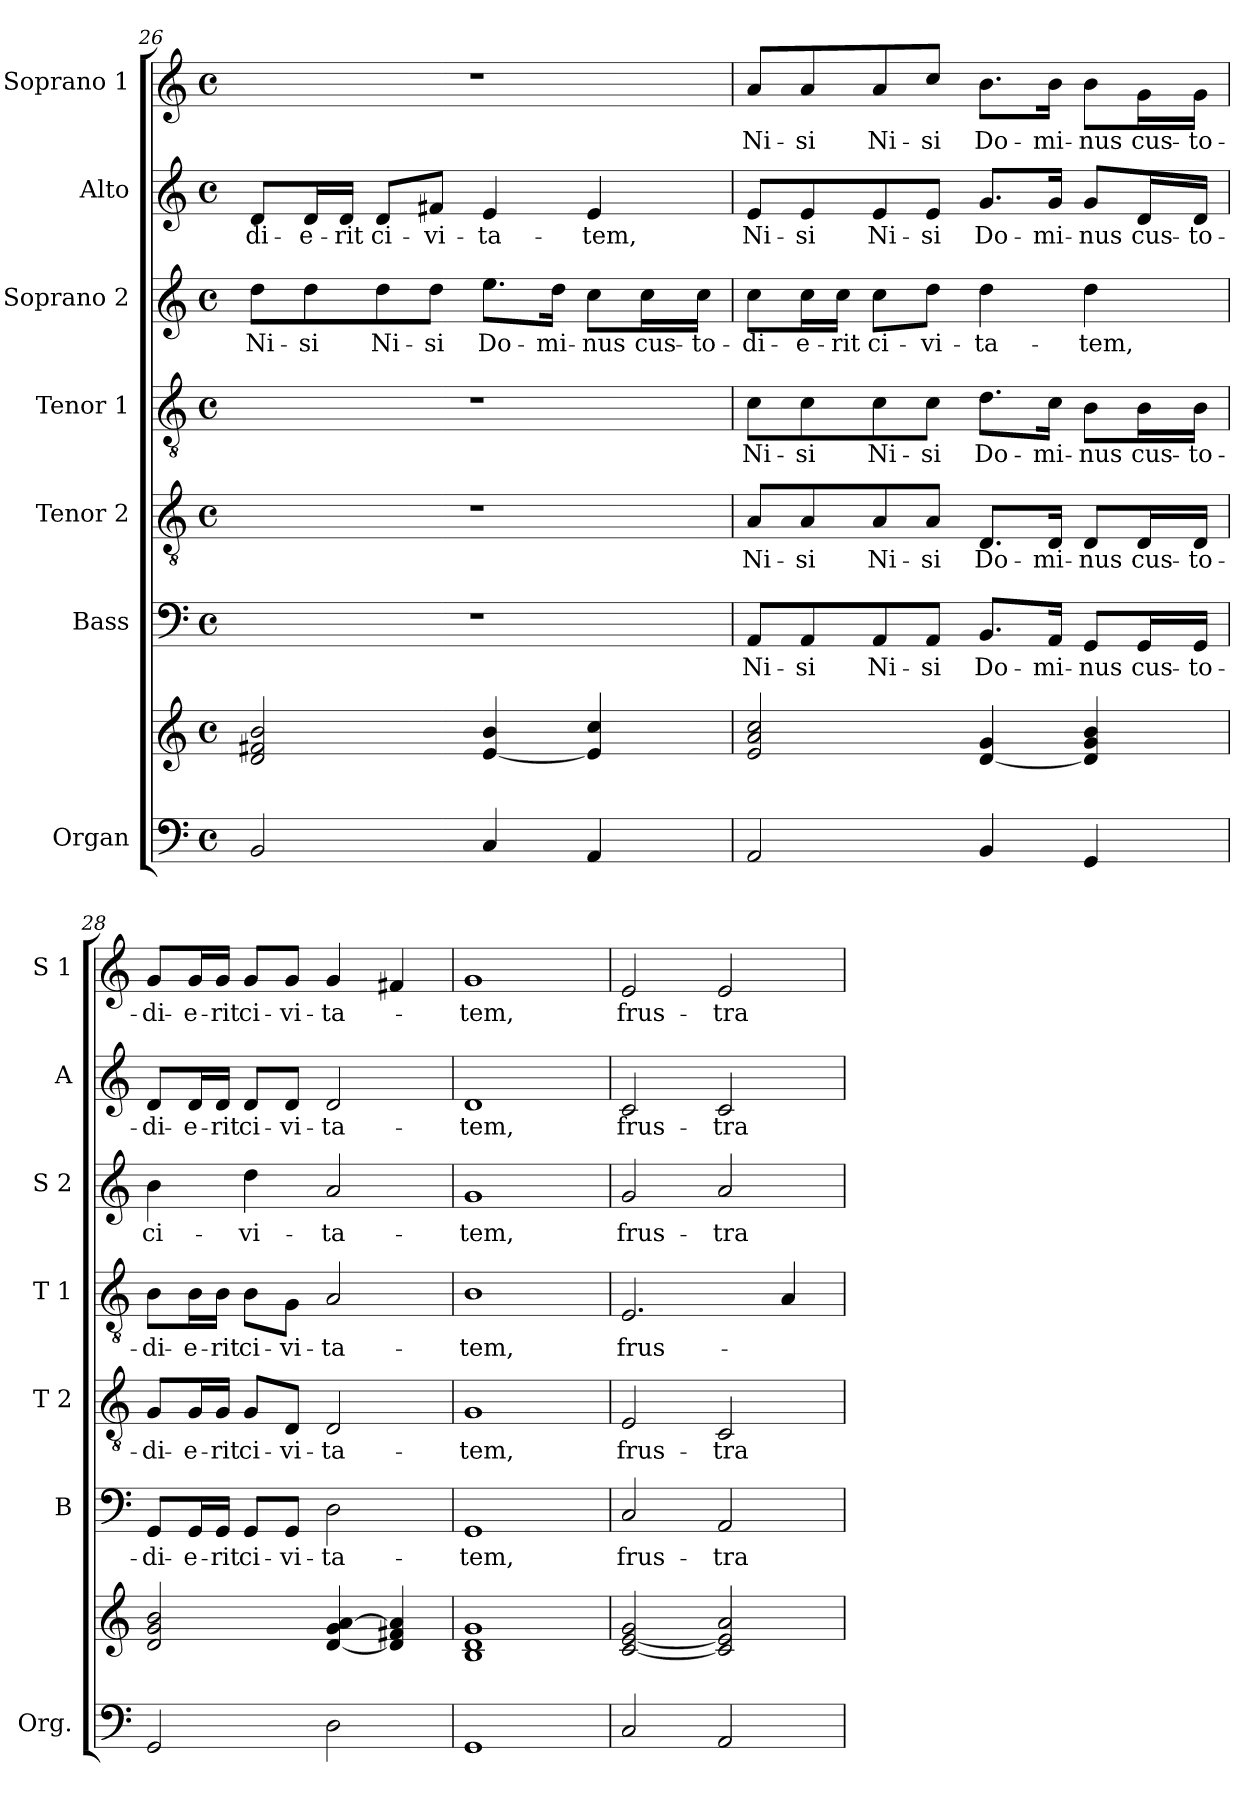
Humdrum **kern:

**kern	**kern	**kern	**text	**kern	**text	**kern	**text	**kern	**text	**kern	**text	**kern	**text
*part7	*part7	*part6	*part6	*part5	*part5	*part4	*part4	*part3	*part3	*part2	*part2	*part1	*part1
*staff8	*staff7	*staff6	*staff6	*staff5	*staff5	*staff4	*staff4	*staff3	*staff3	*staff2	*staff2	*staff1	*staff1
*I"Organ	*	*I"Bass	*	*I"Tenor 2	*	*I"Tenor 1	*	*I"Soprano 2	*	*I"Alto	*	*I"Soprano 1	*
*I'Org.	*	*I'B	*	*I'T 2	*	*I'T 1	*	*I'S 2	*	*I'A	*	*I'S 1	*
!!LO:PB:g=z
*clefF4	*clefG2	*clefF4	*	*clefGv2	*	*clefGv2	*	*clefG2	*	*clefG2	*	*clefG2	*
*k[]	*k[]	*k[]	*	*k[]	*	*k[]	*	*k[]	*	*k[]	*	*k[]	*
*M4/4	*M4/4	*M4/4	*	*M4/4	*	*M4/4	*	*M4/4	*	*M4/4	*	*M4/4	*
*met(c)	*met(c)	*met(c)	*	*met(c)	*	*met(c)	*	*met(c)	*	*met(c)	*	*met(c)	*
=26	=26	=26	=26	=26	=26	=26	=26	=26	=26	=26	=26	=26	=26
!	!	!	!	!	!	!	!	!	!LO:LY:b	!	!LO:LY:b	!	!
2BB/	2d!/ 2f#X!/ 2b!/	1r	.	1r	.	1r	.	8dd\L	Ni-	8d/L	-di-	1r	.
!	!	!	!	!	!	!	!	!	!LO:LY:b	!	!LO:LY:b	!	!
.	.	.	.	.	.	.	.	8dd\	-si	16d/L	-e-	.	.
!	!	!	!	!	!	!	!	!	!	!	!LO:LY:b	!	!
.	.	.	.	.	.	.	.	.	.	16d/JJ	-rit	.	.
!	!	!	!	!	!	!	!	!	!LO:LY:b	!	!LO:LY:b	!	!
.	.	.	.	.	.	.	.	8dd\	Ni-	8d/L	ci-	.	.
!	!	!	!	!	!	!	!	!	!LO:LY:b	!	!LO:LY:b	!	!
.	.	.	.	.	.	.	.	8dd\J	-si	8f#X/J	-vi-	.	.
!	!	!	!	!	!	!	!	!	!LO:LY:b	!	!LO:LY:b	!	!
4C/	[4e!/ 4b!/	.	.	.	.	.	.	8.ee\L	Do-	4e/	-ta-	.	.
!	!	!	!	!	!	!	!	!	!LO:LY:b	!	!	!	!
.	.	.	.	.	.	.	.	16dd\Jk	-mi-	.	.	.	.
!	!	!	!	!	!	!	!	!	!LO:LY:b	!	!LO:LY:b	!	!
4AA/	4e!/] 4cc!/	.	.	.	.	.	.	8cc\L	-nus	4e/	-tem,	.	.
!	!	!	!	!	!	!	!	!	!LO:LY:b	!	!	!	!
.	.	.	.	.	.	.	.	16cc\L	cus-	.	.	.	.
!	!	!	!	!	!	!	!	!	!LO:LY:b	!	!	!	!
.	.	.	.	.	.	.	.	16cc\JJ	-to-	.	.	.	.
=27	=27	=27	=27	=27	=27	=27	=27	=27	=27	=27	=27	=27	=27
!	!	!	!LO:LY:b	!	!LO:LY:b	!	!LO:LY:b	!	!LO:LY:b	!	!LO:LY:b	!	!LO:LY:b
2AA/	2e!/ 2a!/ 2cc!/	8AA/L	Ni-	8A/L	Ni-	8c\L	Ni-	8cc\L	-di-	8e/L	Ni-	8a/L	Ni-
!	!	!	!LO:LY:b	!	!LO:LY:b	!	!LO:LY:b	!	!LO:LY:b	!	!LO:LY:b	!	!LO:LY:b
.	.	8AA/	-si	8A/	-si	8c\	-si	16cc\L	-e-	8e/	-si	8a/	-si
!	!	!	!	!	!	!	!	!	!LO:LY:b	!	!	!	!
.	.	.	.	.	.	.	.	16cc\JJ	-rit	.	.	.	.
!	!	!	!LO:LY:b	!	!LO:LY:b	!	!LO:LY:b	!	!LO:LY:b	!	!LO:LY:b	!	!LO:LY:b
.	.	8AA/	Ni-	8A/	Ni-	8c\	Ni-	8cc\L	ci-	8e/	Ni-	8a/	Ni-
!	!	!	!LO:LY:b	!	!LO:LY:b	!	!LO:LY:b	!	!LO:LY:b	!	!LO:LY:b	!	!LO:LY:b
.	.	8AA/J	-si	8A/J	-si	8c\J	-si	8dd\J	-vi-	8e/J	-si	8cc/J	-si
!	!	!	!LO:LY:b	!	!LO:LY:b	!	!LO:LY:b	!	!LO:LY:b	!	!LO:LY:b	!	!LO:LY:b
4BB/	[4d!/ 4g!/	8.BB/L	Do-	8.D/L	Do-	8.d\L	Do-	4dd\	-ta-	8.g/L	Do-	8.b\L	Do-
!	!	!	!LO:LY:b	!	!LO:LY:b	!	!LO:LY:b	!	!	!	!LO:LY:b	!	!LO:LY:b
.	.	16AA/Jk	-mi-	16D/Jk	-mi-	16c\Jk	-mi-	.	.	16g/Jk	-mi-	16b\Jk	-mi-
!	!	!	!LO:LY:b	!	!LO:LY:b	!	!LO:LY:b	!	!LO:LY:b	!	!LO:LY:b	!	!LO:LY:b
4GG/	4d!/] 4g!/ 4b!/	8GG/L	-nus	8D/L	-nus	8B\L	-nus	4dd\	-tem,	8g/L	-nus	8b\L	-nus
!	!	!	!LO:LY:b	!	!LO:LY:b	!	!LO:LY:b	!	!	!	!LO:LY:b	!	!LO:LY:b
.	.	16GG/L	cus-	16D/L	cus-	16B\L	cus-	.	.	16d/L	cus-	16g\L	cus-
!	!	!	!LO:LY:b	!	!LO:LY:b	!	!LO:LY:b	!	!	!	!LO:LY:b	!	!LO:LY:b
.	.	16GG/JJ	-to-	16D/JJ	-to-	16B\JJ	-to-	.	.	16d/JJ	-to-	16g\JJ	-to-
=28	=28	=28	=28	=28	=28	=28	=28	=28	=28	=28	=28	=28	=28
!	!	!	!LO:LY:b	!	!LO:LY:b	!	!LO:LY:b	!	!LO:LY:b	!	!LO:LY:b	!	!LO:LY:b
2GG/	2d!/ 2g!/ 2b!/	8GG/L	-di-	8G/L	-di-	8B\L	-di-	4b\	ci-	8d/L	-di-	8g/L	-di-
!	!	!	!LO:LY:b	!	!LO:LY:b	!	!LO:LY:b	!	!	!	!LO:LY:b	!	!LO:LY:b
.	.	16GG/L	-e-	16G/L	-e-	16B\L	-e-	.	.	16d/L	-e-	16g/L	-e-
!	!	!	!LO:LY:b	!	!LO:LY:b	!	!LO:LY:b	!	!	!	!LO:LY:b	!	!LO:LY:b
.	.	16GG/JJ	-rit	16G/JJ	-rit	16B\JJ	-rit	.	.	16d/JJ	-rit	16g/JJ	-rit
!	!	!	!LO:LY:b	!	!LO:LY:b	!	!LO:LY:b	!	!LO:LY:b	!	!LO:LY:b	!	!LO:LY:b
.	.	8GG/L	ci-	8G/L	ci-	8B\L	ci-	4dd\	-vi-	8d/L	ci-	8g/L	ci-
!	!	!	!LO:LY:b	!	!LO:LY:b	!	!LO:LY:b	!	!	!	!LO:LY:b	!	!LO:LY:b
.	.	8GG/J	-vi-	8D/J	-vi-	8G\J	-vi-	.	.	8d/J	-vi-	8g/J	-vi-
!	!	!	!LO:LY:b	!	!LO:LY:b	!	!LO:LY:b	!	!LO:LY:b	!	!LO:LY:b	!	!LO:LY:b
2D\	[4d!/ 4g!/ [4a!/	2D\	-ta-	2D/	-ta-	2A/	-ta-	2a/	-ta-	2d/	-ta-	4g/	-ta-
.	4d!/] 4f#X!/ 4a!/]	.	.	.	.	.	.	.	.	.	.	4f#X/	.
=29	=29	=29	=29	=29	=29	=29	=29	=29	=29	=29	=29	=29	=29
!	!	!	!LO:LY:b	!	!LO:LY:b	!	!LO:LY:b	!	!LO:LY:b	!	!LO:LY:b	!	!LO:LY:b
1GG	1B! 1d! 1g!	1GG	-tem,	1G	-tem,	1B	-tem,	1g	-tem,	1d	-tem,	1g	-tem,
=30	=30	=30	=30	=30	=30	=30	=30	=30	=30	=30	=30	=30	=30
!	!	!	!LO:LY:b	!	!LO:LY:b	!	!LO:LY:b	!	!LO:LY:b	!	!LO:LY:b	!	!LO:LY:b
2C/	[2c!/ [2e!/ 2g!/	2C/	frus-	2E/	frus-	2.E/	frus-	2g/	frus-	2c/	frus-	2e/	frus-
!	!	!	!LO:LY:b	!	!LO:LY:b	!	!	!	!LO:LY:b	!	!LO:LY:b	!	!LO:LY:b
2AA/	2c!/] 2e!/] 2a!/	2AA/	-tra	2C/	-tra	.	.	2a/	-tra	2c/	-tra	2e/	-tra
.	.	.	.	.	.	4A/	.	.	.	.	.	.	.
=	=	=	=	=	=	=	=	=	=	=	=	=	=
*-	*-	*-	*-	*-	*-	*-	*-	*-	*-	*-	*-	*-	*-
